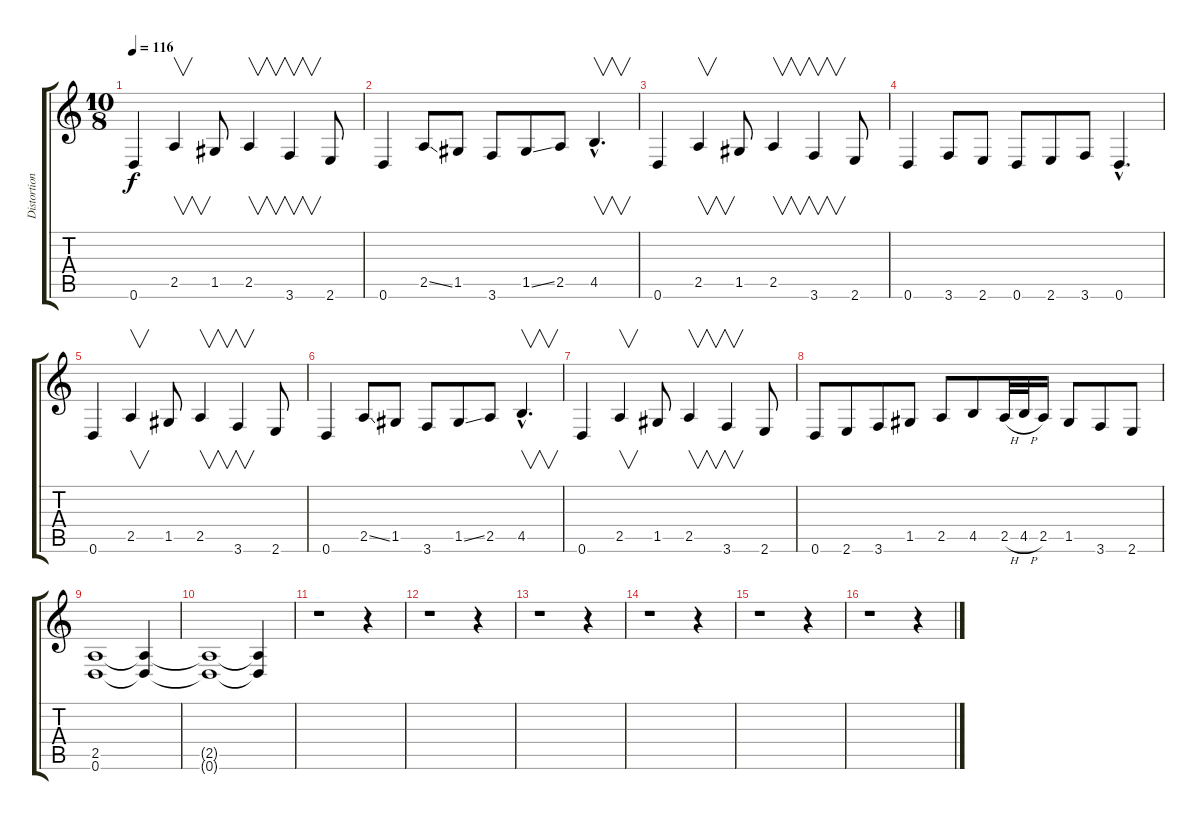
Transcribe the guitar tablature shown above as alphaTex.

\track ("Distortion Guitar" "Distortion") {instrument distortionguitar}
\staff {score tabs}
\tuning (D4 A3 F3 C3 G2 D2) {hide}
\ts (10 8)
\tempo 116
\clef g2
\ks c
0.6.4{txt "" dy f volume 16 instrument distortionguitar} 2.5.4{v} 1.5.8 2.5.4{v} 3.6.4{v} 2.6.8 |
0.6.4{txt ""} 2.5{ss}.8 1.5.8 3.6.8 1.5{ss}.8 2.5.8 4.5{hac}.4{v d} |
0.6.4{txt ""} 2.5.4{v} 1.5.8 2.5.4{v} 3.6.4{v} 2.6.8 |
0.6.4 3.6.8 2.6.8 0.6.8 2.6.8 3.6.8 0.6{hac}.4{d} |
0.6.4{volume 12} 2.5.4{v} 1.5.8 2.5.4{v} 3.6.4{v} 2.6.8 |
0.6.4 2.5{ss}.8 1.5.8 3.6.8 1.5{ss}.8 2.5.8 4.5{hac}.4{v d} |
0.6.4 2.5.4{v} 1.5.8 2.5.4{v} 3.6.4{v} 2.6.8 |
0.6.8 2.6.8 3.6.8 1.5.8 2.5.8 4.5.8 2.5{h}.32 4.5{h}.32 2.5.16 1.5.8 3.6.8 2.6.8 |
(2.5 0.6).1 (2.5{t} 0.6{t}).4 |
(2.5{t} 0.6{t}).1 (2.5{t} 0.6{t}).4 |
r.1 r.4 |
r.1 r.4 |
r.1 r.4 |
r.1 r.4 |
r.1 r.4 |
r.1 r.4
